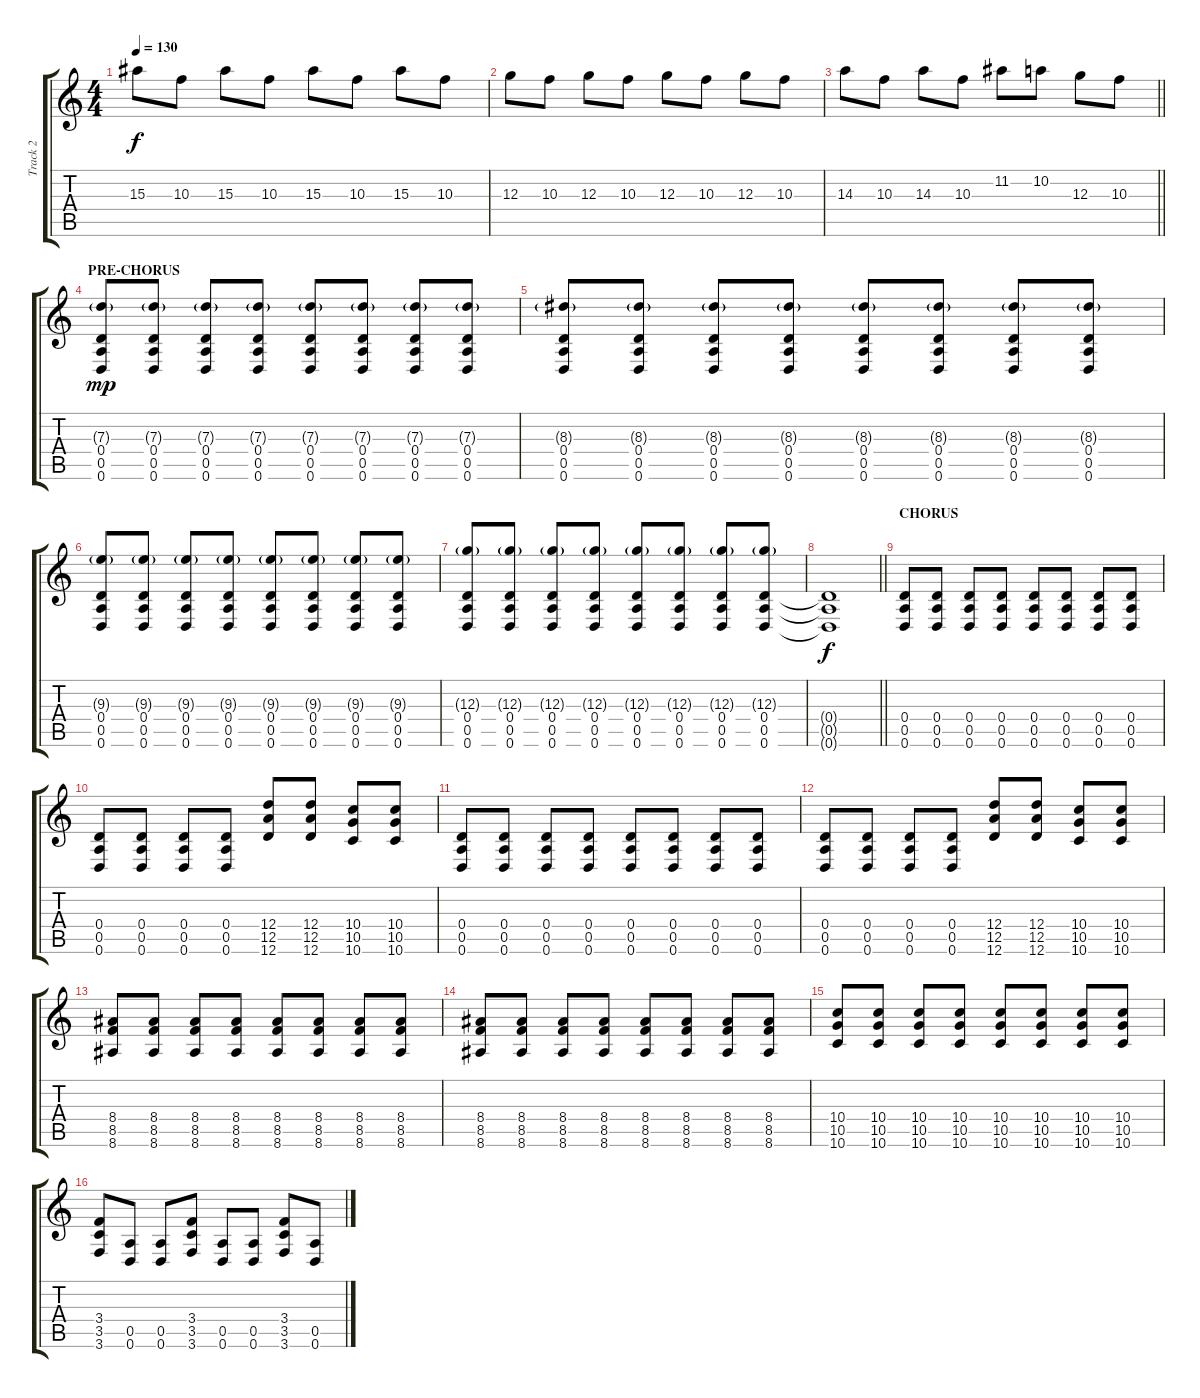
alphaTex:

\track ("Track 2" "Track 2") {instrument acousticguitarsteel}
\staff {score tabs}
\tuning (E4 B3 G3 D3 A2 D2) {hide}
\ts (4 4)
\tempo 130
\clef g2
\ks c
15.3.8{dy f} 10.3.8 15.3.8 10.3.8 15.3.8 10.3.8 15.3.8 10.3.8 |
12.3.8 10.3.8 12.3.8 10.3.8 12.3.8 10.3.8 12.3.8 10.3.8 |
\barLineRight lightlight
14.3.8 10.3.8 14.3.8 10.3.8 11.2.8 10.2.8 12.3.8 10.3.8 |
\section ("" "PRE-CHORUS")
(7.3{g} 0.4 0.5 0.6).8{dy mp instrument electricguitarmuted} (7.3{g} 0.4 0.5 0.6).8 (7.3{g} 0.4 0.5 0.6).8 (7.3{g} 0.4 0.5 0.6).8 (7.3{g} 0.4 0.5 0.6).8 (7.3{g} 0.4 0.5 0.6).8 (7.3{g} 0.4 0.5 0.6).8 (7.3{g} 0.4 0.5 0.6).8 |
(8.3{g} 0.4 0.5 0.6).8 (8.3{g} 0.4 0.5 0.6).8 (8.3{g} 0.4 0.5 0.6).8 (8.3{g} 0.4 0.5 0.6).8 (8.3{g} 0.4 0.5 0.6).8 (8.3{g} 0.4 0.5 0.6).8 (8.3{g} 0.4 0.5 0.6).8 (8.3{g} 0.4 0.5 0.6).8 |
(9.3{g} 0.4 0.5 0.6).8 (9.3{g} 0.4 0.5 0.6).8 (9.3{g} 0.4 0.5 0.6).8 (9.3{g} 0.4 0.5 0.6).8 (9.3{g} 0.4 0.5 0.6).8 (9.3{g} 0.4 0.5 0.6).8 (9.3{g} 0.4 0.5 0.6).8 (9.3{g} 0.4 0.5 0.6).8 |
(12.3{g} 0.4 0.5 0.6).8 (12.3{g} 0.4 0.5 0.6).8 (12.3{g} 0.4 0.5 0.6).8 (12.3{g} 0.4 0.5 0.6).8 (12.3{g} 0.4 0.5 0.6).8 (12.3{g} 0.4 0.5 0.6).8 (12.3{g} 0.4 0.5 0.6).8 (12.3{g} 0.4 0.5 0.6).8 |
\barLineRight lightlight
(0.4{t} 0.5{t} 0.6{t}).1{dy f} |
\section ("" "CHORUS")
(0.4 0.5 0.6).8{instrument acousticguitarsteel} (0.4 0.5 0.6).8 (0.4 0.5 0.6).8 (0.4 0.5 0.6).8 (0.4 0.5 0.6).8 (0.4 0.5 0.6).8 (0.4 0.5 0.6).8 (0.4 0.5 0.6).8 |
(0.4 0.5 0.6).8 (0.4 0.5 0.6).8 (0.4 0.5 0.6).8 (0.4 0.5 0.6).8 (12.4 12.5 12.6).8 (12.4 12.5 12.6).8 (10.4 10.5 10.6).8 (10.4 10.5 10.6).8 |
(0.4 0.5 0.6).8 (0.4 0.5 0.6).8 (0.4 0.5 0.6).8 (0.4 0.5 0.6).8 (0.4 0.5 0.6).8 (0.4 0.5 0.6).8 (0.4 0.5 0.6).8 (0.4 0.5 0.6).8 |
(0.4 0.5 0.6).8 (0.4 0.5 0.6).8 (0.4 0.5 0.6).8 (0.4 0.5 0.6).8 (12.4 12.5 12.6).8 (12.4 12.5 12.6).8 (10.4 10.5 10.6).8 (10.4 10.5 10.6).8 |
(8.4 8.5 8.6).8 (8.4 8.5 8.6).8 (8.4 8.5 8.6).8 (8.4 8.5 8.6).8 (8.4 8.5 8.6).8 (8.4 8.5 8.6).8 (8.4 8.5 8.6).8 (8.4 8.5 8.6).8 |
(8.4 8.5 8.6).8 (8.4 8.5 8.6).8 (8.4 8.5 8.6).8 (8.4 8.5 8.6).8 (8.4 8.5 8.6).8 (8.4 8.5 8.6).8 (8.4 8.5 8.6).8 (8.4 8.5 8.6).8 |
(10.4 10.5 10.6).8 (10.4 10.5 10.6).8 (10.4 10.5 10.6).8 (10.4 10.5 10.6).8 (10.4 10.5 10.6).8 (10.4 10.5 10.6).8 (10.4 10.5 10.6).8 (10.4 10.5 10.6).8 |
(3.4 3.5 3.6).8 (0.5 0.6).8 (0.5 0.6).8 (3.4 3.5 3.6).8 (0.5 0.6).8 (0.5 0.6).8 (3.4 3.5 3.6).8 (0.5 0.6).8
